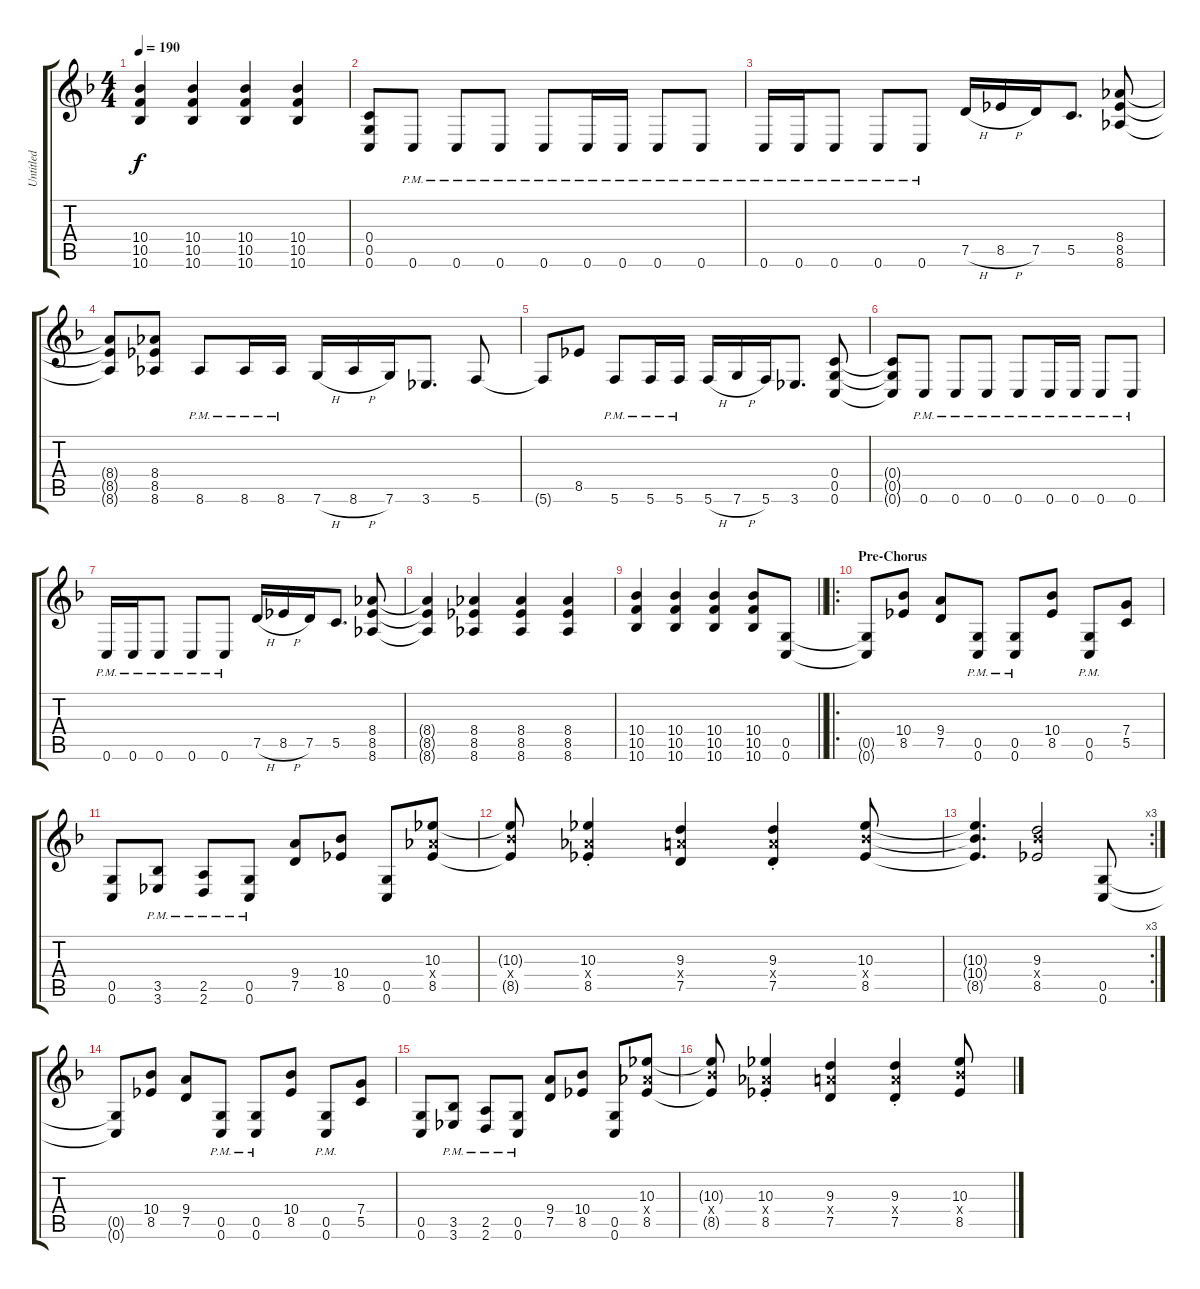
\track ("Untitled" "Untitled") {instrument distortionguitar}
\staff {score tabs}
\tuning (D4 A3 F3 C3 G2 C2) {hide}
\ts (4 4)
\tempo 190
\clef g2
\ks f
(10.4 10.5 10.6).4{dy f} (10.4 10.5 10.6).4 (10.4 10.5 10.6).4 (10.4 10.5 10.6).4 |
(0.4 0.5 0.6).8 0.6{pm}.8 0.6{pm}.8 0.6{pm}.8 0.6{pm}.8 0.6{pm}.16 0.6{pm}.16 0.6{pm}.8 0.6{pm}.8 |
0.6{pm}.16 0.6{pm}.16 0.6{pm}.8 0.6{pm}.8 0.6{pm}.8 7.5{h}.16 8.5{h}.16 7.5.16 5.5.8{d} (8.4 8.5 8.6).8 |
(8.4{t} 8.5{t} 8.6{t}).8 (8.4 8.5 8.6).8 8.6{pm}.8 8.6{pm}.16 8.6{pm}.16 7.6{h}.16 8.6{h}.16 7.6.16 3.6.8{d} 5.6.8 |
5.6{t}.8 8.5.8 5.6{pm}.8 5.6{pm}.16 5.6{pm}.16 5.6{h}.16 7.6{h}.16 5.6.16 3.6.8{d} (0.4 0.5 0.6).8 |
(0.4{t} 0.5{t} 0.6{t}).8 0.6{pm}.8 0.6{pm}.8 0.6{pm}.8 0.6{pm}.8 0.6{pm}.16 0.6{pm}.16 0.6{pm}.8 0.6{pm}.8 |
0.6{pm}.16 0.6{pm}.16 0.6{pm}.8 0.6{pm}.8 0.6{pm}.8 7.5{h}.16 8.5{h}.16 7.5.16 5.5.8{d} (8.4 8.5 8.6).8 |
(8.4{t} 8.5{t} 8.6{t}).4 (8.4 8.5 8.6).4 (8.4 8.5 8.6).4 (8.4 8.5 8.6).4 |
\barLineRight lightlight
(10.4 10.5 10.6).4 (10.4 10.5 10.6).4 (10.4 10.5 10.6).4 (10.4 10.5 10.6).8 (0.5 0.6).8 |
\ro
\section ("" "Pre-Chorus")
(0.5{t} 0.6{t}).8 (10.4 8.5).8 (9.4 7.5).8 (0.5{pm} 0.6{pm}).8 (0.5{pm} 0.6{pm}).8 (10.4 8.5).8 (0.5{pm} 0.6{pm}).8 (7.4 5.5).8 |
(0.5 0.6).8 (3.5{pm} 3.6{pm}).8 (2.5{pm} 2.6{pm}).8 (0.5{pm} 0.6{pm}).8 (9.4 7.5).8 (10.4 8.5).8 (0.5 0.6).8 (10.3 8.4{x} 8.5).8 |
(10.3{t} 10.4{x} 8.5{t}).8 (10.3{st} 8.4{st x} 8.5{st}).4 (9.3 9.4{x} 7.5).4 (9.3{st} 9.4{st x} 7.5{st}).4 (10.3 10.4{x} 8.5).8 |
\rc 3
(10.3{t} 10.4{t} 8.5{t}).4{d} (9.3 10.4{x} 8.5).2 (0.5 0.6).8 |
(0.5{t} 0.6{t}).8 (10.4 8.5).8 (9.4 7.5).8 (0.5{pm} 0.6{pm}).8 (0.5{pm} 0.6{pm}).8 (10.4 8.5).8 (0.5{pm} 0.6{pm}).8 (7.4 5.5).8 |
(0.5 0.6).8 (3.5{pm} 3.6{pm}).8 (2.5{pm} 2.6{pm}).8 (0.5{pm} 0.6{pm}).8 (9.4 7.5).8 (10.4 8.5).8 (0.5 0.6).8 (10.3 8.4{x} 8.5).8 |
(10.3{t} 10.4{x} 8.5{t}).8 (10.3{st} 8.4{st x} 8.5{st}).4 (9.3 9.4{x} 7.5).4 (9.3{st} 9.4{st x} 7.5{st}).4 (10.3 10.4{x} 8.5).8
